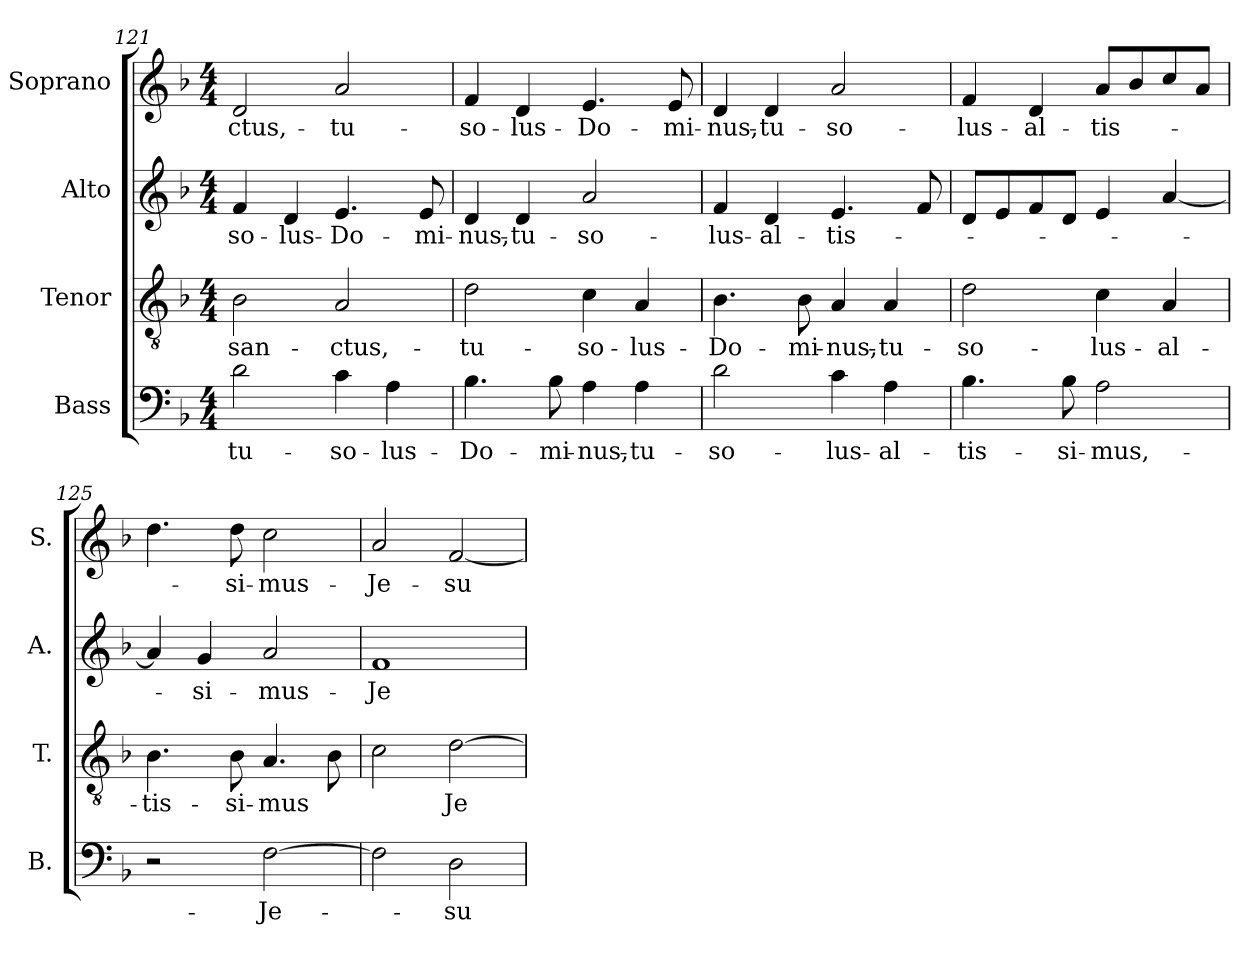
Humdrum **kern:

**kern	**text	**kern	**text	**kern	**text	**kern	**text
*part4	*part4	*part3	*part3	*part2	*part2	*part1	*part1
*staff4	*staff4	*staff3	*staff3	*staff2	*staff2	*staff1	*staff1
*I"Bass	*	*I"Tenor	*	*I"Alto	*	*I"Soprano	*
*I'B.	*	*I'T.	*	*I'A.	*	*I'S.	*
*clefF4	*	*clefGv2	*	*clefG2	*	*clefG2	*
*	*	*ITrd7c12	*	*	*	*	*
*k[b-]	*	*k[b-]	*	*k[b-]	*	*k[b-]	*
*F:	*	*F:	*	*F:	*	*F:	*
*M4/4	*	*M4/4	*	*M4/4	*	*M4/4	*
=121	=121	=121	=121	=121	=121	=121	=121
!	!LO:LY:b:color=#000000	!	!	!	!	!	!
!	!	!	!LO:LY:b:color=#000000	!	!	!	!
!	!	!	!	!	!LO:LY:b:color=#000000	!	!
!	!	!	!	!	!	!	!LO:LY:b:color=#000000
2di\	-tu-	2BB-i\	-san-	4fi/	-so-	2di/	-ctus,-
!	!	!	!	!	!LO:LY:b:color=#000000	!	!
.	.	.	.	4di/	-lus-	.	.
!	!LO:LY:b:color=#000000	!	!	!	!	!	!
!	!	!	!LO:LY:b:color=#000000	!	!	!	!
!	!	!	!	!	!LO:LY:b:color=#000000	!	!
!	!	!	!	!	!	!	!LO:LY:b:color=#000000
4ci\	-so-	2AAi/	-ctus,-	4.ei/	-Do-	2ai/	-tu-
!	!LO:LY:b:color=#000000	!	!	!	!	!	!
4Ai\	-lus-	.	.	.	.	.	.
!	!	!	!	!	!LO:LY:b:color=#000000	!	!
.	.	.	.	8ei/	-mi-	.	.
=122	=122	=122	=122	=122	=122	=122	=122
!	!LO:LY:b:color=#000000	!	!	!	!	!	!
!	!	!	!LO:LY:b:color=#000000	!	!	!	!
!	!	!	!	!	!LO:LY:b:color=#000000	!	!
!	!	!	!	!	!	!	!LO:LY:b:color=#000000
4.B-i\	-Do-	2Di\	-tu-	4di/	-nus,-	4fi/	-so-
!	!	!	!	!	!LO:LY:b:color=#000000	!	!
!	!	!	!	!	!	!	!LO:LY:b:color=#000000
.	.	.	.	4di/	-tu-	4di/	-lus-
!	!LO:LY:b:color=#000000	!	!	!	!	!	!
8B-i\	-mi-	.	.	.	.	.	.
!	!LO:LY:b:color=#000000	!	!	!	!	!	!
!	!	!	!LO:LY:b:color=#000000	!	!	!	!
!	!	!	!	!	!LO:LY:b:color=#000000	!	!
!	!	!	!	!	!	!	!LO:LY:b:color=#000000
4Ai\	-nus,-	4Ci\	-so-	2ai/	-so-	4.ei/	-Do-
!	!LO:LY:b:color=#000000	!	!	!	!	!	!
!	!	!	!LO:LY:b:color=#000000	!	!	!	!
4Ai\	-tu-	4AAi/	-lus-	.	.	.	.
!	!	!	!	!	!	!	!LO:LY:b:color=#000000
.	.	.	.	.	.	8ei/	-mi-
=123	=123	=123	=123	=123	=123	=123	=123
!	!LO:LY:b:color=#000000	!	!	!	!	!	!
!	!	!	!LO:LY:b:color=#000000	!	!	!	!
!	!	!	!	!	!LO:LY:b:color=#000000	!	!
!	!	!	!	!	!	!	!LO:LY:b:color=#000000
2di\	-so-	4.BB-i\	-Do-	4fi/	-lus-	4di/	-nus,-
!	!	!	!	!	!LO:LY:b:color=#000000	!	!
!	!	!	!	!	!	!	!LO:LY:b:color=#000000
.	.	.	.	4di/	-al-	4di/	-tu-
!	!	!	!LO:LY:b:color=#000000	!	!	!	!
.	.	8BB-i\	-mi-	.	.	.	.
!	!LO:LY:b:color=#000000	!	!	!	!	!	!
!	!	!	!LO:LY:b:color=#000000	!	!	!	!
!	!	!	!	!	!LO:LY:b:color=#000000	!	!
!	!	!	!	!	!	!	!LO:LY:b:color=#000000
4ci\	-lus-	4AAi/	-nus,-	4.ei/	-tis-	2ai/	-so-
!	!LO:LY:b:color=#000000	!	!	!	!	!	!
!	!	!	!LO:LY:b:color=#000000	!	!	!	!
4Ai\	-al-	4AAi/	-tu-	.	.	.	.
.	.	.	.	8fi/	.	.	.
=124	=124	=124	=124	=124	=124	=124	=124
!	!LO:LY:b:color=#000000	!	!	!	!	!	!
!	!	!	!LO:LY:b:color=#000000	!	!	!	!
!	!	!	!	!	!	!	!LO:LY:b:color=#000000
4.B-i\	-tis-	2Di\	-so-	8di/L	.	4fi/	-lus-
.	.	.	.	8ei/	.	.	.
!	!	!	!	!	!	!	!LO:LY:b:color=#000000
.	.	.	.	8fi/	.	4di/	-al-
!	!LO:LY:b:color=#000000	!	!	!	!	!	!
8B-i\	-si-	.	.	8di/J	.	.	.
!	!LO:LY:b:color=#000000	!	!	!	!	!	!
!	!	!	!LO:LY:b:color=#000000	!	!	!	!
!	!	!	!	!	!	!	!LO:LY:b:color=#000000
2Ai\	-mus,-	4Ci\	-lus-	4ei/	.	8ai/L	-tis-
.	.	.	.	.	.	8b-i/	.
!	!	!	!LO:LY:b:color=#000000	!	!	!	!
.	.	4AAi/	-al-	[4ai/	.	8cci/	.
.	.	.	.	.	.	8ai/J	.
!!LO:PB:g=z
=125	=125	=125	=125	=125	=125	=125	=125
!	!	!	!LO:LY:b:color=#000000	!	!	!	!
2r	.	4.BB-i\	-tis-	4ai/]	.	4.ddi\	.
!	!	!	!	!	!LO:LY:b:color=#000000	!	!
.	.	.	.	4gi/	-si-	.	.
!	!	!	!LO:LY:b:color=#000000	!	!	!	!
!	!	!	!	!	!	!	!LO:LY:b:color=#000000
.	.	8BB-i\	-si-	.	.	8ddi\	-si-
!	!LO:LY:b:color=#000000	!	!	!	!	!	!
!	!	!	!LO:LY:b:color=#000000	!	!	!	!
!	!	!	!	!	!LO:LY:b:color=#000000	!	!
!	!	!	!	!	!	!	!LO:LY:b:color=#000000
[2Fi\	-Je-	4.AAi/	-mus	2ai/	-mus-	2cci\	-mus-
.	.	8BB-i\	.	.	.	.	.
=126	=126	=126	=126	=126	=126	=126	=126
!	!	!	!	!	!LO:LY:b:color=#000000	!	!
!	!	!	!	!	!	!	!LO:LY:b:color=#000000
2Fi\]	.	2Ci\	.	1fi	-Je-	2ai/	-Je-
!	!LO:LY:b:color=#000000	!	!	!	!	!	!
!	!	!	!LO:LY:b:color=#000000	!	!	!	!
!	!	!	!	!	!	!	!LO:LY:b:color=#000000
2Di\	-su-	[2Di\	Je-	.	.	[2fi/	-su
=	=	=	=	=	=	=	=
*-	*-	*-	*-	*-	*-	*-	*-
